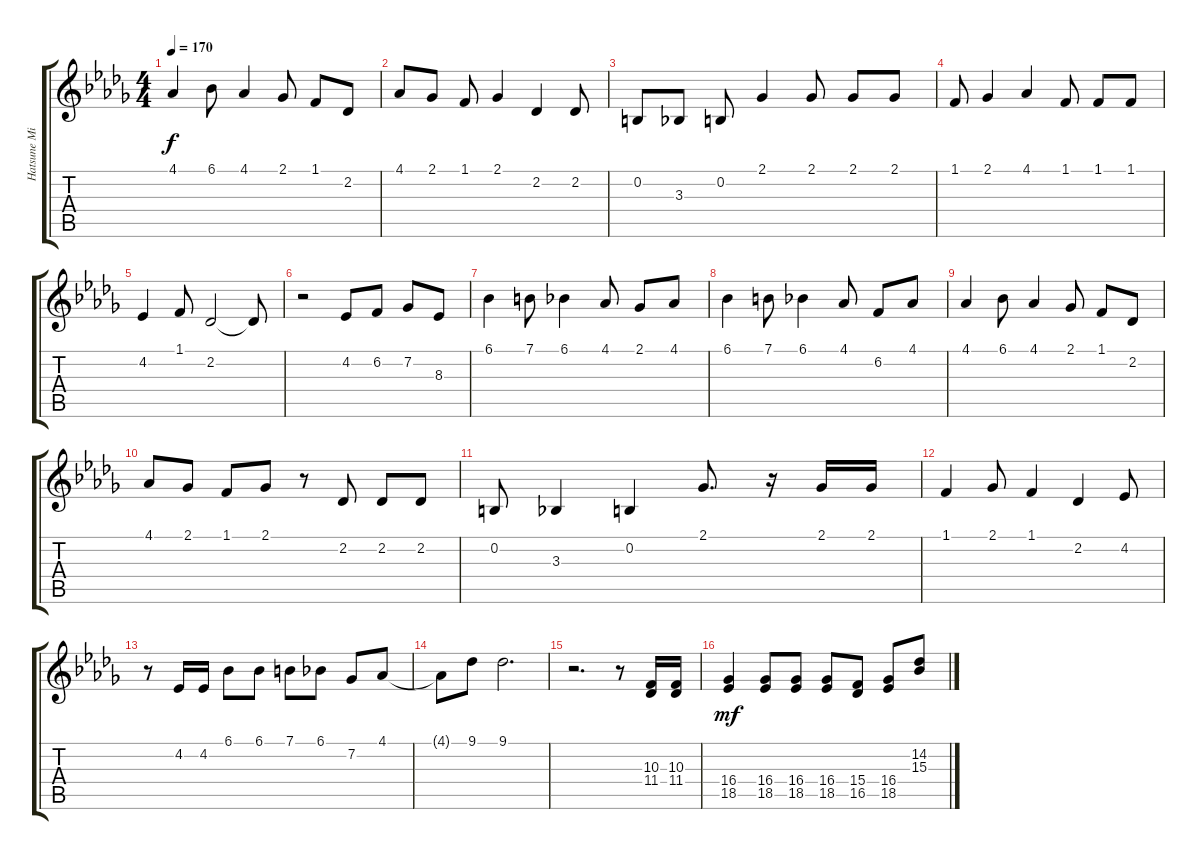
\track ("Hatsune Miku" "Hatsune Mi") {instrument lead1square}
\staff {score tabs}
\tuning (E4 B3 G3 D3 A2 E2) {hide}
\ts (4 4)
\tempo 170
\clef g2
\ks db
4.1.4{dy f} 6.1.8 4.1.4 2.1.8 1.1.8 2.2.8 |
4.1.8 2.1.8 1.1.8 2.1.4 2.2.4 2.2.8 |
0.2.8 3.3.8 0.2.8 2.1.4 2.1.8 2.1.8 2.1.8 |
1.1.8 2.1.4 4.1.4 1.1.8 1.1.8 1.1.8 |
4.2.4 1.1.8 2.2.2 2.2{t}.8 |
r.2 4.2.8 6.2.8 7.2.8 8.3.8 |
6.1.4 7.1.8 6.1.4 4.1.8 2.1.8 4.1.8 |
6.1.4 7.1.8 6.1.4 4.1.8 6.2.8 4.1.8 |
4.1.4 6.1.8 4.1.4 2.1.8 1.1.8 2.2.8 |
4.1.8 2.1.8 1.1.8 2.1.8 r.8 2.2.8 2.2.8 2.2.8 |
0.2.8 3.3.4 0.2.4 2.1.8{d} r.16 2.1.16 2.1.16 |
1.1.4 2.1.8 1.1.4 2.2.4 4.2.8 |
r.8 4.2.16 4.2.16 6.1.8 6.1.8 7.1.8 6.1.8 7.2.8 4.1.8 |
4.1{t}.8 9.1.8 9.1.2{d} |
r.2{d} r.8 (10.3 11.4).16 (10.3 11.4).16 |
(16.4 18.5).4{dy mf} (16.4 18.5).8 (16.4 18.5).8 (16.4 18.5).8 (15.4 16.5).8 (16.4 18.5).8 (14.2 15.3).8
